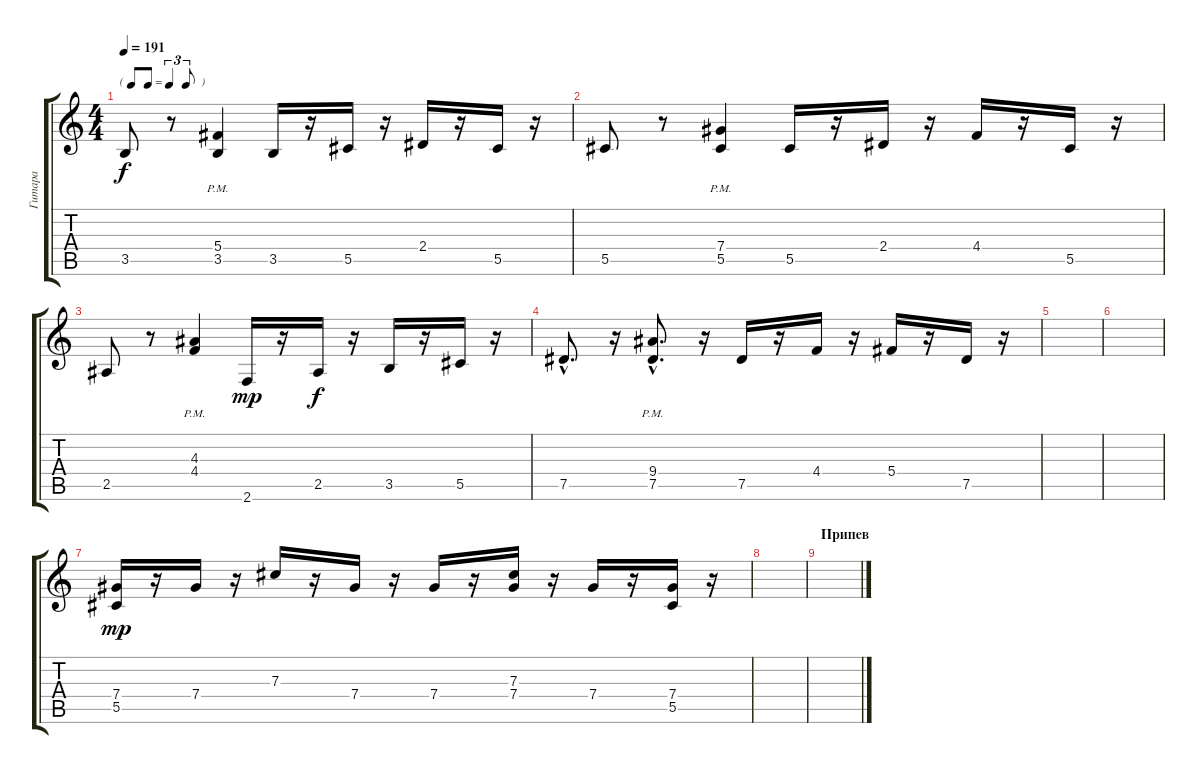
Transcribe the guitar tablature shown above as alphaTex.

\track ("Гитара" "Гитара") {instrument overdrivenguitar}
\staff {score tabs}
\tuning (Eb4 Bb3 Gb3 Db3 Ab2 Eb2) {hide}
\ts (4 4)
\tf triplet8th
\tempo 191
\clef g2
\ks c
3.5.8{dy f} r.8 (5.4{pm} 3.5{pm}).4 3.5.16 r.16 5.5.16 r.16 2.4.16 r.16 5.5.16 r.16 |
5.5.8 r.8 (7.4{pm} 5.5{pm}).4 5.5.16 r.16 2.4.16 r.16 4.4.16 r.16 5.5.16 r.16 |
2.5.8 r.8 (4.3{pm} 4.4{pm}).4 2.6.16{dy mp} r.16 2.5.16{dy f} r.16 3.5.16 r.16 5.5.16 r.16 |
7.5{hac}.8{d} r.16 (9.4{hac pm} 7.5{hac pm}).8{d} r.16 7.5.16 r.16 4.4.16 r.16 5.4.16 r.16 7.5.16 r.16 |
|
|
(7.4 5.5).16{dy mp} r.16 7.4.16 r.16 7.3.16 r.16 7.4.16 r.16 7.4.16 r.16 (7.3 7.4).16 r.16 7.4.16 r.16 (7.4 5.5).16 r.16 |
|
\section ("" "Припев")
